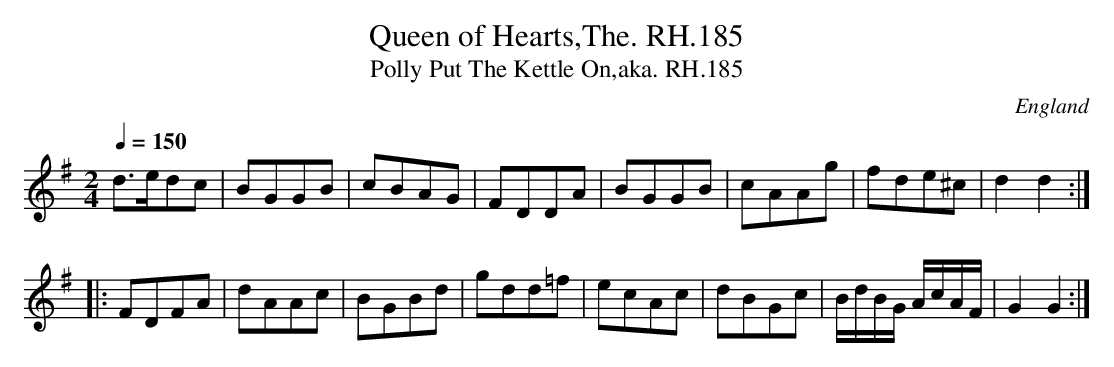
X:1
T:Queen of Hearts,The. RH.185
T:Polly Put The Kettle On,aka. RH.185
L:1/8
M:2/4
O:England
Q:1/4=150
K:G
d>edc|BGGB|cBAG|FDDA|\
BGGB|cAAg|fde^c|d2d2:|!
|:FDFA|dAAc|BGBd|gdd=f|\
ecAc|dBGc|B/d/B/G/ A/c/A/F/|G2G2:|
